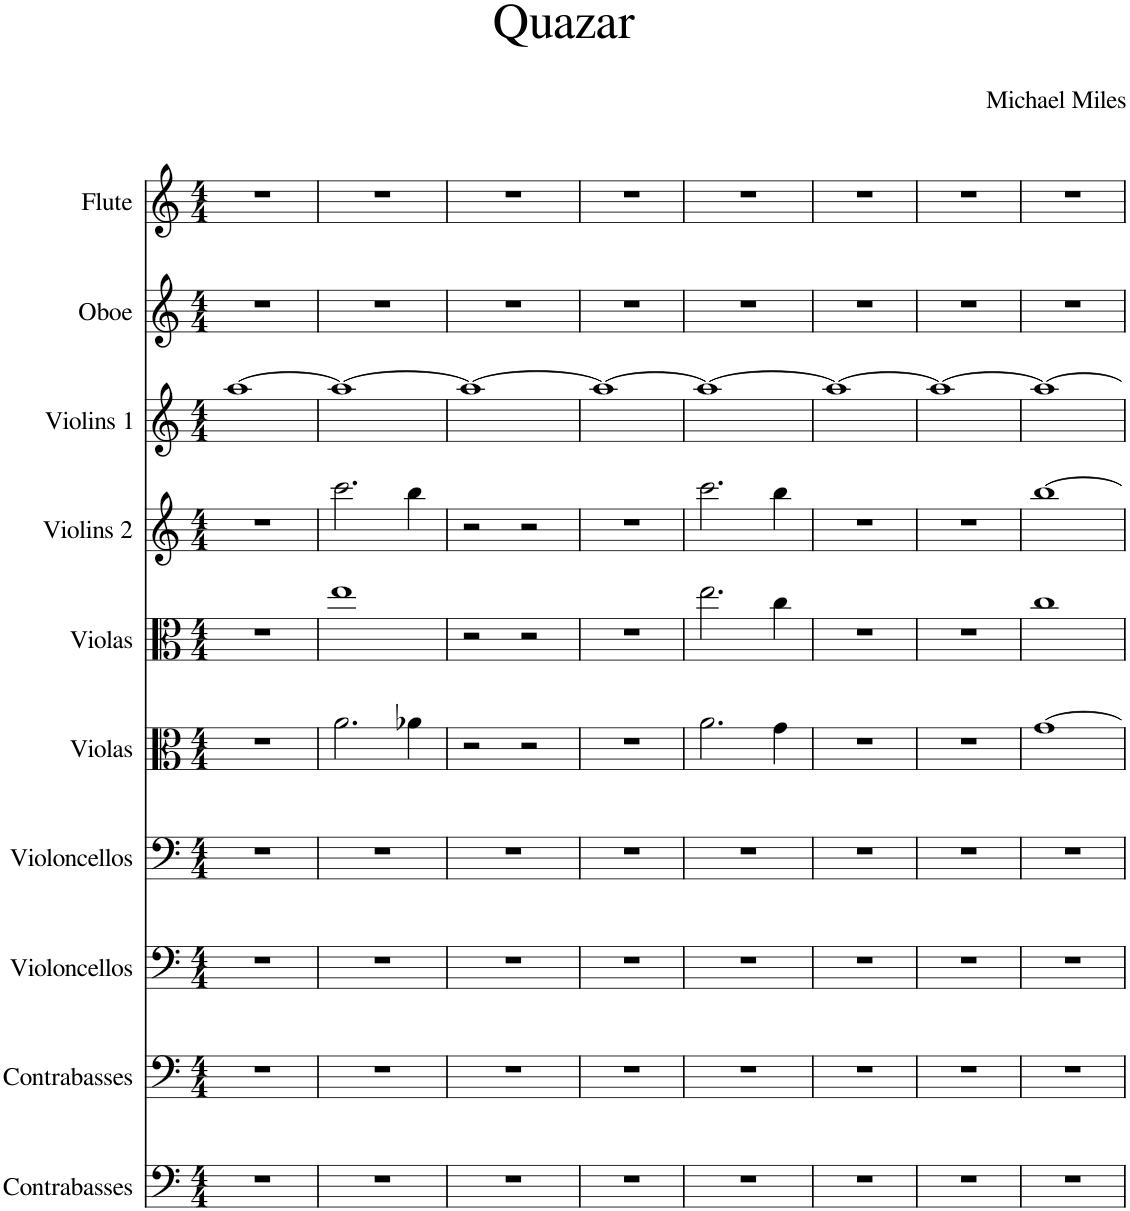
**kern	**kern	**kern	**kern	**kern	**kern	**kern	**kern	**kern	**kern
*part10	*part9	*part8	*part7	*part6	*part5	*part4	*part3	*part2	*part1
*staff10	*staff9	*staff8	*staff7	*staff6	*staff5	*staff4	*staff3	*staff2	*staff1
*I"Contrabasses	*I"Contrabasses	*I"Violoncellos	*I"Violoncellos	*I"Violas	*I"Violas	*I"Violins 2	*I"Violins 1	*I"Oboe	*I"Flute
*I'Cbs.	*I'Cbs.	*I'Vlcs.	*I'Vlcs.	*I'Vlas.	*I'Vlas.	*I'Vlns. 2	*I'Vlns. 1	*I'Ob.	*I'Fl.
*clefF4	*clefF4	*clefF4	*clefF4	*clefC3	*clefC3	*clefG2	*clefG2	*clefG2	*clefG2
*Trd7c12	*Trd7c12	*	*	*	*	*	*	*	*
*k[]	*k[]	*k[]	*k[]	*k[]	*k[]	*k[]	*k[]	*k[]	*k[]
*M4/4	*M4/4	*M4/4	*M4/4	*M4/4	*M4/4	*M4/4	*M4/4	*M4/4	*M4/4
=1	=1	=1	=1	=1	=1	=1	=1	=1	=1
1r	1r	1r	1r	1r	1r	1r	[1aa	1r	1r
=2	=2	=2	=2	=2	=2	=2	=2	=2	=2
1r	1r	1r	1r	2.a\	1ee	2.ccc\	1aa_	1r	1r
.	.	.	.	4a-X\	.	4bb\	.	.	.
=3	=3	=3	=3	=3	=3	=3	=3	=3	=3
1r	1r	1r	1r	2r	2r	2r	1aa_	1r	1r
.	.	.	.	2r	2r	2r	.	.	.
=4	=4	=4	=4	=4	=4	=4	=4	=4	=4
1r	1r	1r	1r	1r	1r	1r	1aa_	1r	1r
=5	=5	=5	=5	=5	=5	=5	=5	=5	=5
1r	1r	1r	1r	2.a\	2.ee\	2.ccc\	1aa_	1r	1r
.	.	.	.	4g\	4cc\	4bb\	.	.	.
=6	=6	=6	=6	=6	=6	=6	=6	=6	=6
1r	1r	1r	1r	1r	1r	1r	1aa_	1r	1r
=7	=7	=7	=7	=7	=7	=7	=7	=7	=7
1r	1r	1r	1r	1r	1r	1r	1aa_	1r	1r
=8	=8	=8	=8	=8	=8	=8	=8	=8	=8
1r	1r	1r	1r	[1g	1cc	[1bb	1aa_	1r	1r
=	=	=	=	=	=	=	=	=	=
*-	*-	*-	*-	*-	*-	*-	*-	*-	*-
